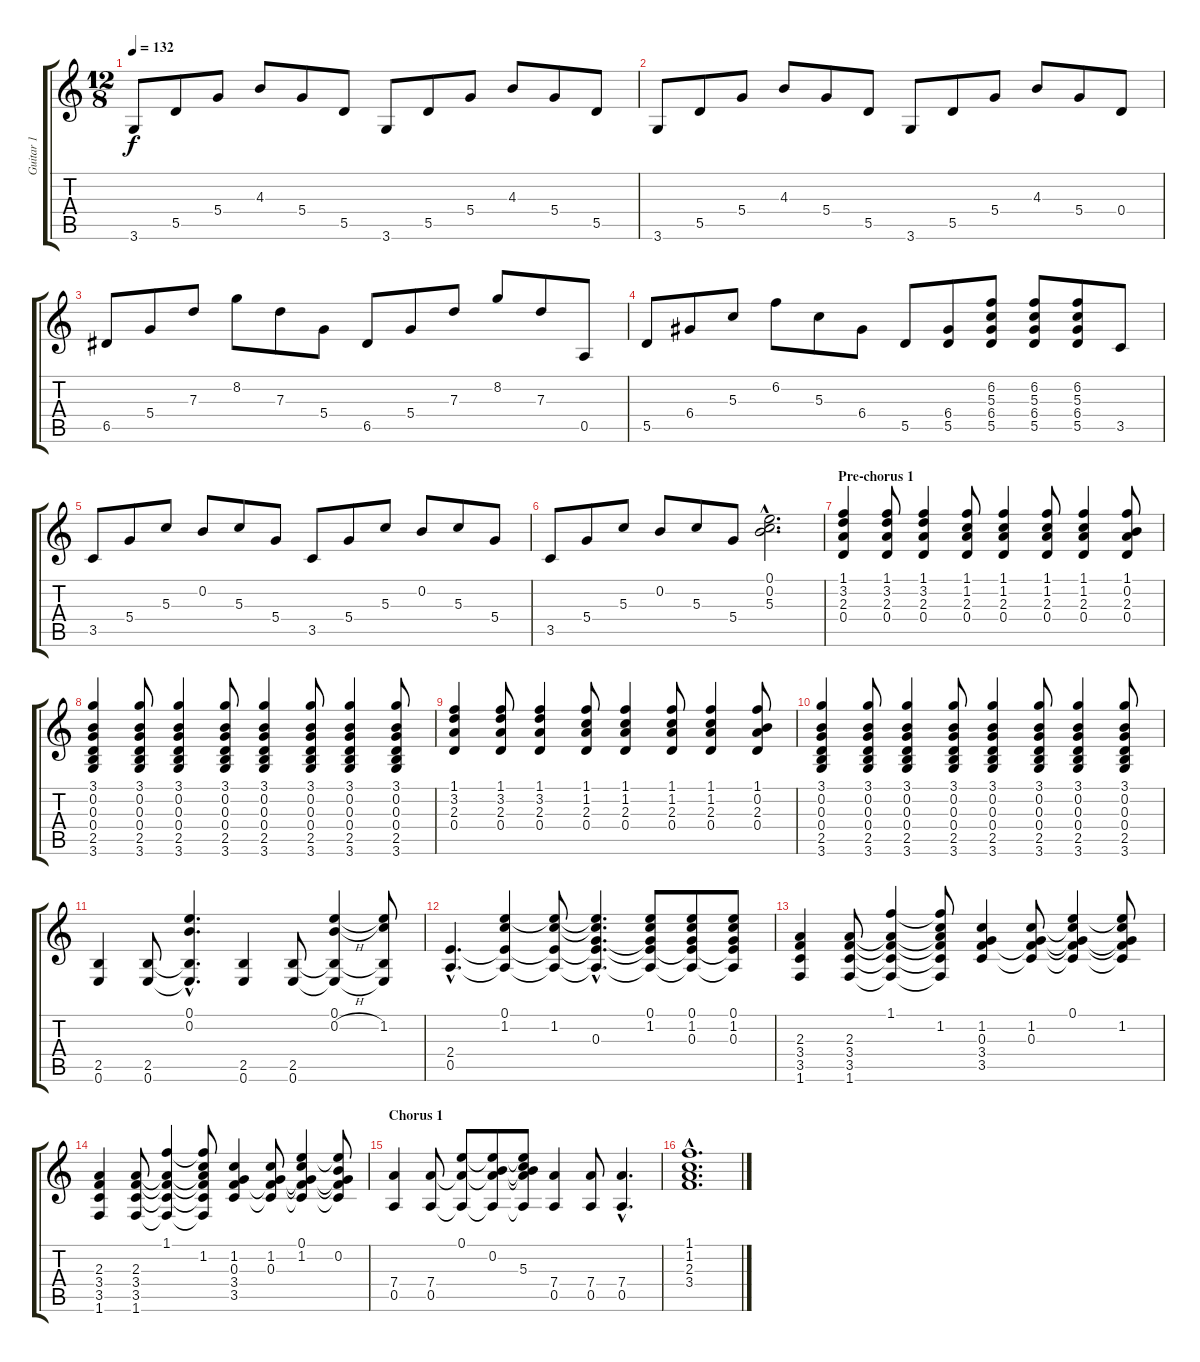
\track ("Guitar 1" "Guitar 1") {instrument overdrivenguitar}
\staff {score tabs}
\tuning (E4 B3 G3 D3 A2 E2) {hide}
\ts (12 8)
\tempo 132
\clef g2
\ks c
3.6.8{dy f} 5.5.8 5.4.8 4.3.8 5.4.8 5.5.8 3.6.8 5.5.8 5.4.8 4.3.8 5.4.8 5.5.8 |
3.6.8 5.5.8 5.4.8 4.3.8 5.4.8 5.5.8 3.6.8 5.5.8 5.4.8 4.3.8 5.4.8 0.4.8 |
6.5.8 5.4.8 7.3.8 8.2.8 7.3.8 5.4.8 6.5.8 5.4.8 7.3.8 8.2.8 7.3.8 0.5.8 |
5.5.8 6.4.8 5.3.8 6.2.8 5.3.8 6.4.8 5.5.8 (6.4 5.5).8 (6.2 5.3 6.4 5.5).8 (6.2 5.3 6.4 5.5).8 (6.2 5.3 6.4 5.5).8 3.5.8 |
3.5.8 5.4.8 5.3.8 0.2.8 5.3.8 5.4.8 3.5.8 5.4.8 5.3.8 0.2.8 5.3.8 5.4.8 |
3.5.8 5.4.8 5.3.8 0.2.8 5.3.8 5.4.8 (0.1{hac} 0.2{hac} 5.3{hac}).2{d} |
\section ("" "Pre-chorus 1")
(1.1 3.2 2.3 0.4).4 (1.1 3.2 2.3 0.4).8 (1.1 3.2 2.3 0.4).4 (1.1 1.2 2.3 0.4).8 (1.1 1.2 2.3 0.4).4 (1.1 1.2 2.3 0.4).8 (1.1 1.2 2.3 0.4).4 (1.1 0.2 2.3 0.4).8 |
(3.1 0.2 0.3 0.4 2.5 3.6).4 (3.1 0.2 0.3 0.4 2.5 3.6).8 (3.1 0.2 0.3 0.4 2.5 3.6).4 (3.1 0.2 0.3 0.4 2.5 3.6).8 (3.1 0.2 0.3 0.4 2.5 3.6).4 (3.1 0.2 0.3 0.4 2.5 3.6).8 (3.1 0.2 0.3 0.4 2.5 3.6).4 (3.1 0.2 0.3 0.4 2.5 3.6).8 |
(1.1 3.2 2.3 0.4).4 (1.1 3.2 2.3 0.4).8 (1.1 3.2 2.3 0.4).4 (1.1 1.2 2.3 0.4).8 (1.1 1.2 2.3 0.4).4 (1.1 1.2 2.3 0.4).8 (1.1 1.2 2.3 0.4).4 (1.1 0.2 2.3 0.4).8 |
(3.1 0.2 0.3 0.4 2.5 3.6).4 (3.1 0.2 0.3 0.4 2.5 3.6).8 (3.1 0.2 0.3 0.4 2.5 3.6).4 (3.1 0.2 0.3 0.4 2.5 3.6).8 (3.1 0.2 0.3 0.4 2.5 3.6).4 (3.1 0.2 0.3 0.4 2.5 3.6).8 (3.1 0.2 0.3 0.4 2.5 3.6).4 (3.1 0.2 0.3 0.4 2.5 3.6).8 |
(2.5 0.6).4 (2.5 0.6).8 (0.1{hac} 0.2{hac} 2.5{hac t} 0.6{hac t}).4{d} (2.5 0.6).4 (2.5 0.6).8 (0.1 0.2{h} 2.5{t} 0.6{t}).4 (0.1{t} 1.2 2.5{t} 0.6{t}).8 |
(2.4{hac} 0.5{hac}).4{d} (0.1 1.2 2.4{t} 0.5{t}).4 (0.1{t} 1.2 2.4{t} 0.5{t}).8 (0.1{hac t} 1.2{hac t} 0.3{hac} 2.4{hac t} 0.5{hac t}).4{d} (0.1 1.2 0.3{t} 2.4{t} 0.5{t}).8 (0.1 1.2 0.3 2.4{t} 0.5{t}).8 (0.1 1.2 0.3 2.4{t} 0.5{t}).8 |
(2.3 3.4 3.5 1.6).4 (2.3 3.4 3.5 1.6).8 (1.1 2.3{t} 3.4{t} 3.5{t} 1.6{t}).4 (1.1{t} 1.2 2.3{t} 3.4{t} 3.5{t} 1.6{t}).8 (1.2 0.3 3.4 3.5).4 (1.2 0.3 3.4{t} 3.5{t}).8 (0.1 1.2{t} 0.3{t} 3.4{t} 3.5{t}).4 (0.1{t} 1.2 0.3{t} 3.4{t} 3.5{t}).8 |
(2.3 3.4 3.5 1.6).4 (2.3 3.4 3.5 1.6).8 (1.1 2.3{t} 3.4{t} 3.5{t} 1.6{t}).4 (1.1{t} 1.2 2.3{t} 3.4{t} 3.5{t} 1.6{t}).8 (1.2 0.3 3.4 3.5).4 (1.2 0.3 3.4{t} 3.5{t}).8 (0.1 1.2 0.3{t} 3.4{t} 3.5{t}).4 (0.1{t} 0.2 0.3{t} 3.4{t} 3.5{t}).8 |
\section ("" "Chorus 1")
(7.4 0.5).4 (7.4 0.5).8 (0.1 7.4{t} 0.5{t}).8 (0.1{t} 0.2 7.4{t} 0.5{t}).8 (0.1{t} 0.2{t} 5.3 7.4{t} 0.5{t}).8 (7.4 0.5).4 (7.4 0.5).8 (7.4{hac} 0.5{hac}).4{d} |
(1.1{hac} 1.2{hac} 2.3{hac} 3.4{hac}).1{d}
